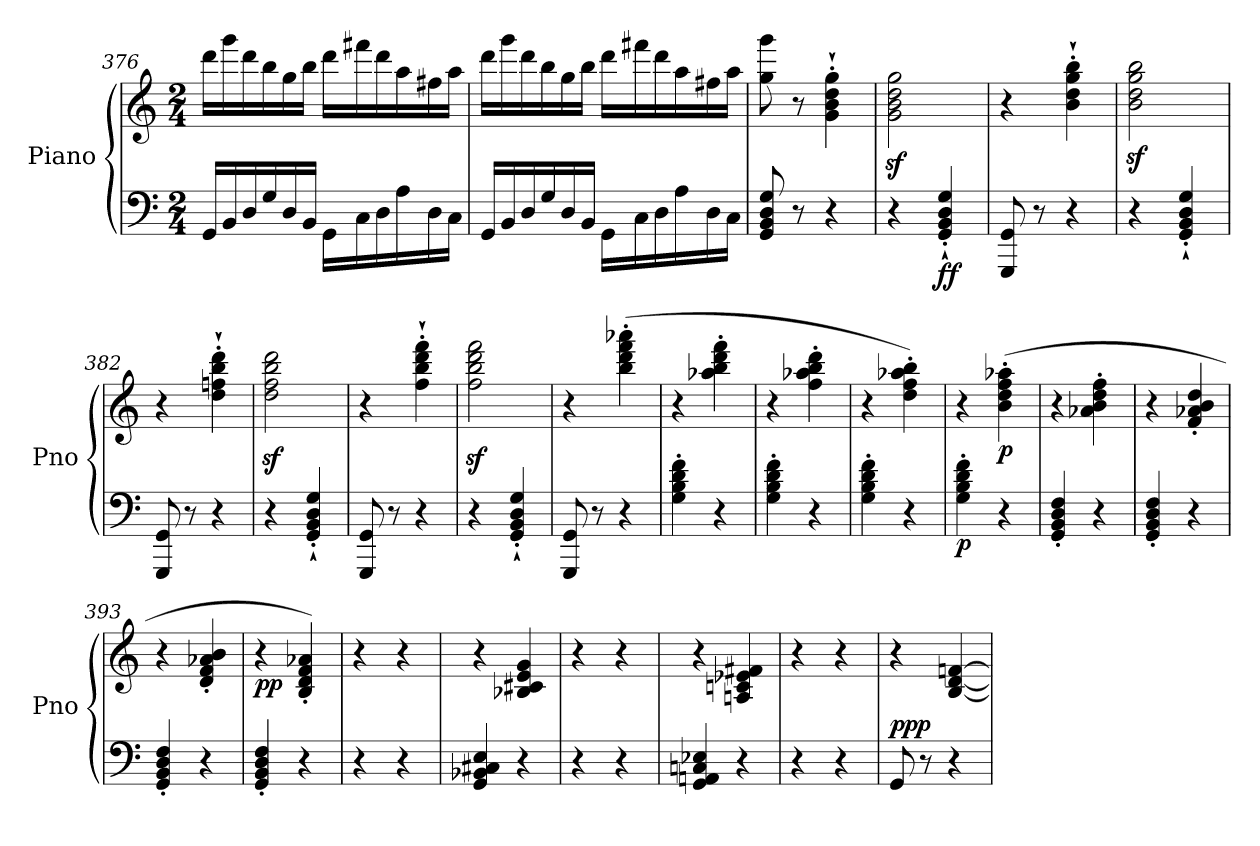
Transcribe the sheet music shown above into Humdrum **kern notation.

**kern	**kern	**dynam
*part1	*part1	*part1
*staff2	*staff1	*staff1/2
*I"Piano	*	*
*I'Pno	*	*
*clefF4	*clefG2	*
*k[]	*k[]	*
*M2/4	*M2/4	*
*Xtuplet	*Xtuplet	*
=376	=376	=376
!	!	!LO:DY:b
24GG/LL	24ddd\LL	other-dynamics
24BB/	24ggg\	.
24D/	24ddd\	.
24G/	24bb\	.
24D/	24gg\	.
24BB/JJ	24bb\JJ	.
24GG\LL	24ddd\LL	.
24C\	24fff#X\	.
24D\	24ddd\	.
24A\	24aa\	.
24D\	24ff#X\	.
24C\JJ	24aa\JJ	.
!!LO:LB:g=z
=377	=377	=377
24GG/LL	24ddd\LL	.
24BB/	24ggg\	.
24D/	24ddd\	.
24G/	24bb\	.
24D/	24gg\	.
24BB/JJ	24bb\JJ	.
24GG\LL	24ddd\LL	.
24C\	24fff#X\	.
24D\	24ddd\	.
24A\	24aa\	.
24D\	24ff#X\	.
!	!	!LO:DY:b
24C\JJ	24aa\JJ	other-dynamics
=378	=378	=378
8GG/ 8BB/ 8D/ 8G/	8gg\ 8ggg\	.
8r	8r	.
4r	4g\'` 4b\'` 4dd\'` 4gg\'`	.
=379	=379	=379
4r	2g\z< 2b\z< 2dd\z< 2gg\z<	.
!	!	!LO:DY:b=2
4GG/'` 4BB/'` 4D/'` 4G/'`	.	ff
=380	=380	=380
8GGG/ 8GG/	4r	.
8r	.	.
4r	4b\'` 4dd\'` 4gg\'` 4bb\'`	.
=381	=381	=381
4r	2b\z< 2dd\z< 2gg\z< 2bb\z<	.
4GG/'` 4BB/'` 4D/'` 4G/'`	.	.
=382	=382	=382
8GGG/ 8GG/	4r	.
8r	.	.
4r	4dd\'` 4ffn\'` 4bb\'` 4ddd\'`	.
=383	=383	=383
4r	2dd\z< 2ff\z< 2bb\z< 2ddd\z<	.
4GG/'` 4BB/'` 4D/'` 4G/'`	.	.
=384	=384	=384
8GGG/ 8GG/	4r	.
8r	.	.
4r	4ff\'` 4bb\'` 4ddd\'` 4fff\'`	.
=385	=385	=385
4r	2ff\z< 2bb\z< 2ddd\z< 2fff\z<	.
4GG/'` 4BB/'` 4D/'` 4G/'`	.	.
=386	=386	=386
!	!	!LO:DY:b
8GGG/ 8GG/	4r	other-dynamics
8r	.	.
4r	(>4bb\' 4ddd\' 4fff\' 4aaa-X\'	.
!!LO:LB:g=z
=387	=387	=387
!	!	!LO:DY:b=2
4G\' 4B\' 4d\' 4f\'	4r	other-dynamics
4r	4aa-X\' 4bb\' 4ddd\' 4fff\'	.
=388	=388	=388
4G\' 4B\' 4d\' 4f\'	4r	.
4r	4ff\' 4aa-X\' 4bb\' 4ddd\'	.
=389	=389	=389
4G\' 4B\' 4d\' 4f\'	4r	.
4r	4dd\' 4ff\' 4aa-X\' 4bb\')	.
=390	=390	=390
!	!	!LO:DY:b=2
4G\' 4B\' 4d\' 4f\'	4r	p
!	!	!LO:DY:b
4r	(>4b\' 4dd\' 4ff\' 4aa-X\'	p
=391	=391	=391
4GG/' 4BB/' 4D/' 4F/'	4r	.
4r	4a-X\' 4b\' 4dd\' 4ff\'	.
=392	=392	=392
4GG/' 4BB/' 4D/' 4F/'	4r	.
4r	4f/' 4a-X/' 4b/' 4dd/'	.
=393	=393	=393
4GG/' 4BB/' 4D/' 4F/'	4r	.
4r	4d/' 4f/' 4a-X/' 4b/'	.
=394	=394	=394
!	!	!LO:DY:b
4GG/' 4BB/' 4D/' 4F/'	4r	pp
4r	4B/' 4d/' 4f/' 4a-X/')	.
=395	=395	=395
4r	4r	.
4r	4r	.
=396	=396	=396
4GG/ 4BB-X/ 4C#X/ 4E/	4r	.
4r	4B-X/ 4c#X/ 4e/ 4g/	.
=397	=397	=397
4r	4r	.
4r	4r	.
=398	=398	=398
4GG/ 4AAn/ 4Cn/ 4E-X/	4r	.
4r	4An/ 4cn/ 4e-X/ 4f#X/	.
!!LO:PB:g=z
=399	=399	=399
4r	4r	.
4r	4r	.
=400	=400	=400
!	!	!LO:DY:a=2
8GG/	4r	ppp
8r	.	.
4r	[4B/ [4d/ [4fn/	.
=	=	=
*-	*-	*-
